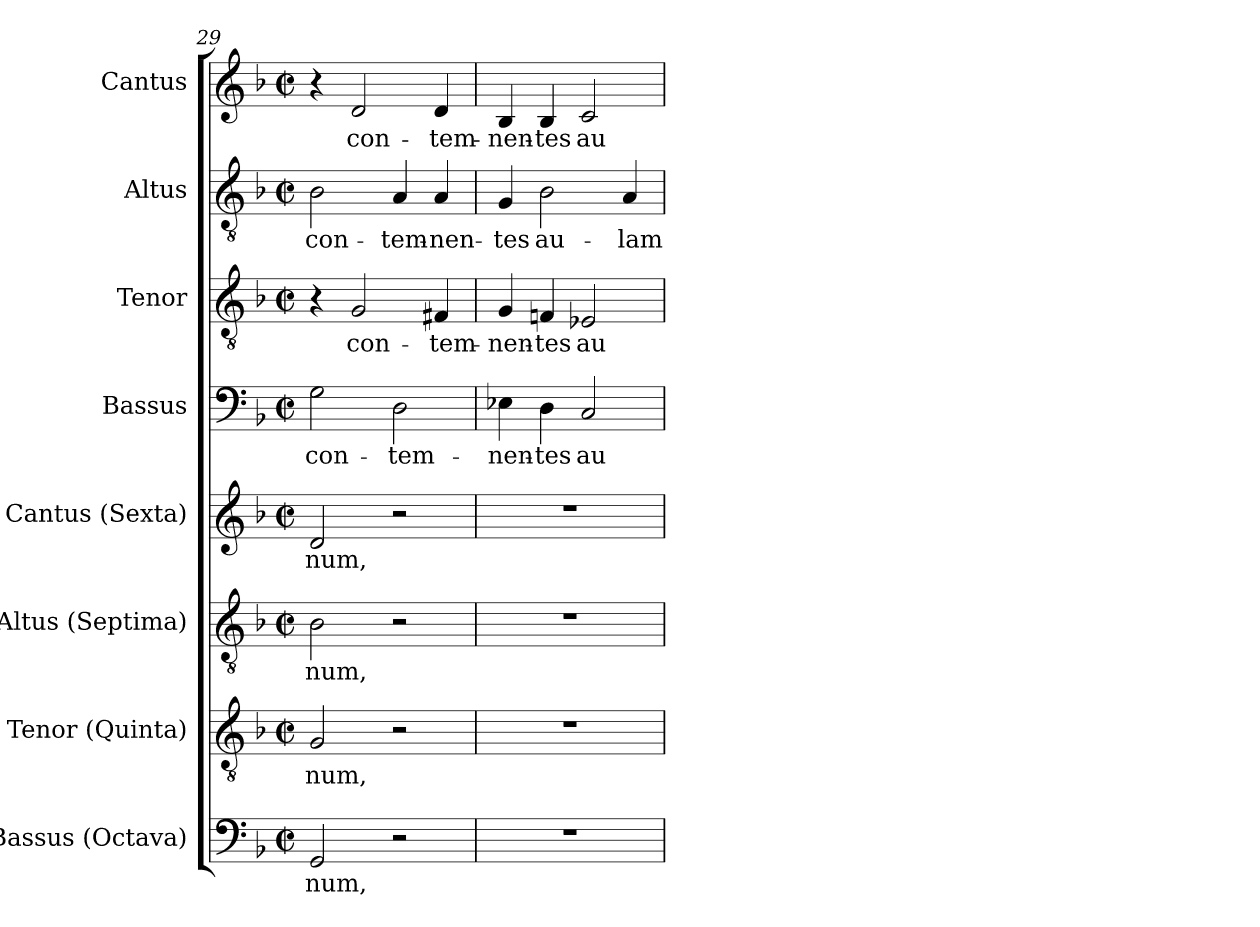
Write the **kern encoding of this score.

**kern	**text	**kern	**text	**kern	**text	**kern	**text	**kern	**text	**kern	**text	**kern	**text	**kern	**text
*part8	*part8	*part7	*part7	*part6	*part6	*part5	*part5	*part4	*part4	*part3	*part3	*part2	*part2	*part1	*part1
*staff8	*staff8	*staff7	*staff7	*staff6	*staff6	*staff5	*staff5	*staff4	*staff4	*staff3	*staff3	*staff2	*staff2	*staff1	*staff1
*I"Bassus (Octava)	*	*I"Tenor (Quinta)	*	*I"Altus (Septima)	*	*I"Cantus (Sexta)	*	*I"Bassus	*	*I"Tenor	*	*I"Altus	*	*I"Cantus	*
*I'B.	*	*I'T.	*	*I'T.	*	*I'A.	*	*I'B.	*	*I'T.	*	*I'T.	*	*I'A.	*
*clefF4	*	*clefGv2	*	*clefGv2	*	*clefG2	*	*clefF4	*	*clefGv2	*	*clefGv2	*	*clefG2	*
*	*	*ITrd7c12	*	*ITrd7c12	*	*	*	*	*	*ITrd7c12	*	*ITrd7c12	*	*	*
*k[b-]	*	*k[b-]	*	*k[b-]	*	*k[b-]	*	*k[b-]	*	*k[b-]	*	*k[b-]	*	*k[b-]	*
*F:	*	*F:	*	*F:	*	*F:	*	*F:	*	*F:	*	*F:	*	*F:	*
*M2/2	*	*M2/2	*	*M2/2	*	*M2/2	*	*M2/2	*	*M2/2	*	*M2/2	*	*M2/2	*
*met(c|)	*	*met(c|)	*	*met(c|)	*	*met(c|)	*	*met(c|)	*	*met(c|)	*	*met(c|)	*	*met(c|)	*
=29	=29	=29	=29	=29	=29	=29	=29	=29	=29	=29	=29	=29	=29	=29	=29
!	!LO:LY:b:color=#000000	!	!	!	!	!	!	!	!	!	!	!	!	!	!
!	!	!	!LO:LY:b:color=#000000	!	!	!	!	!	!	!	!	!	!	!	!
!	!	!	!	!	!LO:LY:b:color=#000000	!	!	!	!	!	!	!	!	!	!
!	!	!	!	!	!	!	!LO:LY:b:color=#000000	!	!	!	!	!	!	!	!
!	!	!	!	!	!	!	!	!	!LO:LY:b:color=#000000	!	!	!	!	!	!
!	!	!	!	!	!	!	!	!	!	!	!	!	!LO:LY:b:color=#000000	!	!
2GGi/	-num,	2GGi/	-num,	2BB-i\	-num,	2di/	-num,	2Gi\	con-	4r	.	2BB-i\	con-	4r	.
!	!	!	!	!	!	!	!	!	!	!	!LO:LY:b:color=#000000	!	!	!	!
!	!	!	!	!	!	!	!	!	!	!	!	!	!	!	!LO:LY:b:color=#000000
.	.	.	.	.	.	.	.	.	.	2GGi/	con-	.	.	2di/	con-
!	!	!	!	!	!	!	!	!	!LO:LY:b:color=#000000	!	!	!	!	!	!
!	!	!	!	!	!	!	!	!	!	!	!	!	!LO:LY:b:color=#000000	!	!
2r	.	2r	.	2r	.	2r	.	2Di\	-tem-	.	.	4AAi/	-tem-	.	.
!	!	!	!	!	!	!	!	!	!	!	!LO:LY:b:color=#000000	!	!	!	!
!	!	!	!	!	!	!	!	!	!	!	!	!	!LO:LY:b:color=#000000	!	!
!	!	!	!	!	!	!	!	!	!	!	!	!	!	!	!LO:LY:b:color=#000000
.	.	.	.	.	.	.	.	.	.	4FF#Xi/	-tem-	4AAi/	-nen-	4di/	-tem-
!!LO:LB:g=z
=30	=30	=30	=30	=30	=30	=30	=30	=30	=30	=30	=30	=30	=30	=30	=30
!	!	!	!	!	!	!	!	!	!LO:LY:b:color=#000000	!	!	!	!	!	!
!	!	!	!	!	!	!	!	!	!	!	!LO:LY:b:color=#000000	!	!	!	!
!	!	!	!	!	!	!	!	!	!	!	!	!	!LO:LY:b:color=#000000	!	!
!	!	!	!	!	!	!	!	!	!	!	!	!	!	!	!LO:LY:b:color=#000000
1r	.	1r	.	1r	.	1r	.	4E-Xi\	-nen-	4GGi/	-nen-	4GGi/	-tes	4B-i/	-nen-
!	!	!	!	!	!	!	!	!	!LO:LY:b:color=#000000	!	!	!	!	!	!
!	!	!	!	!	!	!	!	!	!	!	!LO:LY:b:color=#000000	!	!	!	!
!	!	!	!	!	!	!	!	!	!	!	!	!	!LO:LY:b:color=#000000	!	!
!	!	!	!	!	!	!	!	!	!	!	!	!	!	!	!LO:LY:b:color=#000000
.	.	.	.	.	.	.	.	4Di\	-tes	4FFni/	-tes	2BB-i\	au-	4B-i/	-tes
!	!	!	!	!	!	!	!	!	!LO:LY:b:color=#000000	!	!	!	!	!	!
!	!	!	!	!	!	!	!	!	!	!	!LO:LY:b:color=#000000	!	!	!	!
!	!	!	!	!	!	!	!	!	!	!	!	!	!	!	!LO:LY:b:color=#000000
.	.	.	.	.	.	.	.	2Ci/	au-	2EE-Xi/	au-	.	.	2ci/	au-
!	!	!	!	!	!	!	!	!	!	!	!	!	!LO:LY:b:color=#000000	!	!
.	.	.	.	.	.	.	.	.	.	.	.	4AAi/	-lam	.	.
=	=	=	=	=	=	=	=	=	=	=	=	=	=	=	=
*-	*-	*-	*-	*-	*-	*-	*-	*-	*-	*-	*-	*-	*-	*-	*-
